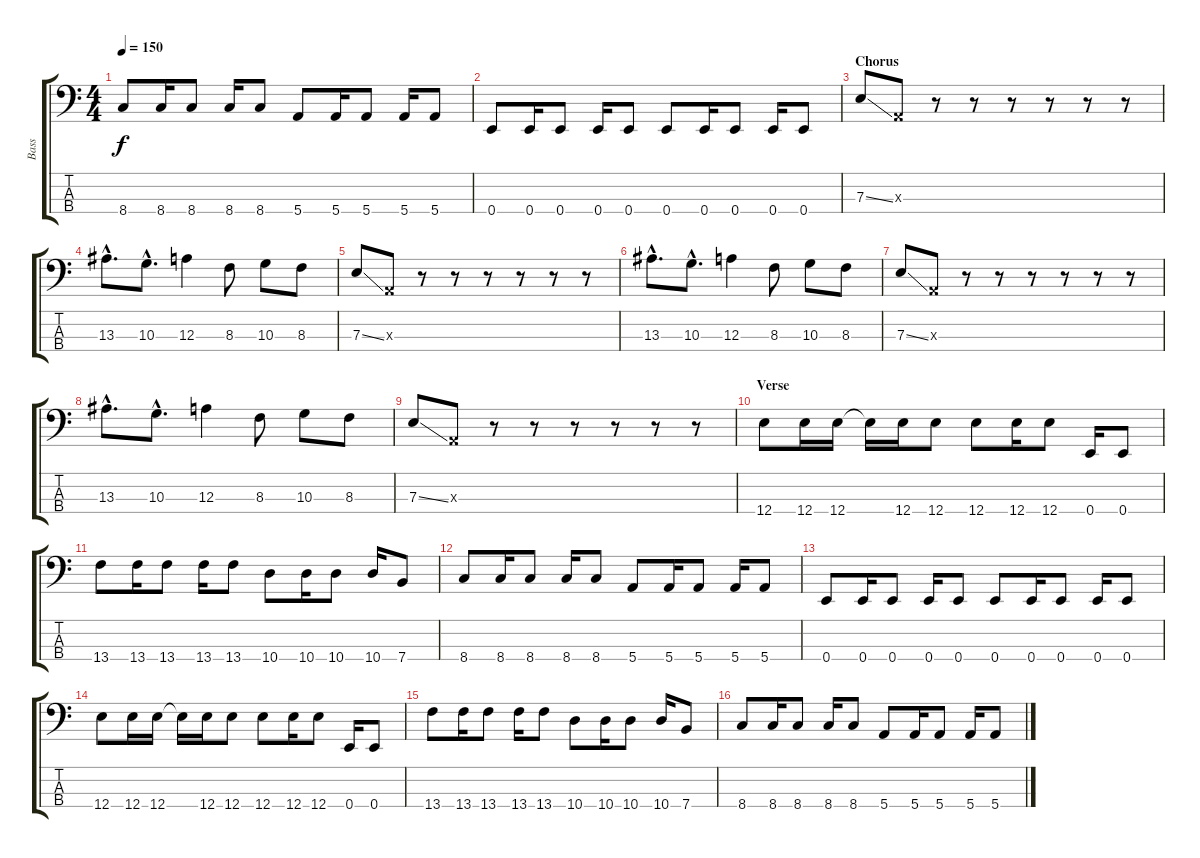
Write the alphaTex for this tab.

\track ("Bass" "Bass") {instrument electricbasspick}
\staff {score tabs}
\tuning (G2 D2 A1 E1) {hide}
\ts (4 4)
\tempo 150
\clef f4
\ks c
8.4.8{dy f} 8.4.16 8.4.8 8.4.16 8.4.8 5.4.8 5.4.16 5.4.8 5.4.16 5.4.8 |
0.4.8 0.4.16 0.4.8 0.4.16 0.4.8 0.4.8 0.4.16 0.4.8 0.4.16 0.4.8 |
\section ("" "Chorus")
7.3{ss}.8 0.3{x}.8 r.8 r.8 r.8 r.8 r.8 r.8 |
13.3{hac}.8{d} 10.3{hac}.8{d} 12.3.4 8.3.8 10.3.8 8.3.8 |
7.3{ss}.8 0.3{x}.8 r.8 r.8 r.8 r.8 r.8 r.8 |
13.3{hac}.8{d} 10.3{hac}.8{d} 12.3.4 8.3.8 10.3.8 8.3.8 |
7.3{ss}.8 0.3{x}.8 r.8 r.8 r.8 r.8 r.8 r.8 |
13.3{hac}.8{d} 10.3{hac}.8{d} 12.3.4 8.3.8 10.3.8 8.3.8 |
7.3{ss}.8 0.3{x}.8 r.8 r.8 r.8 r.8 r.8 r.8 |
\section ("" "Verse")
12.4.8 12.4.16 12.4.16 12.4{t}.16 12.4.16 12.4.8 12.4.8 12.4.16 12.4.8 0.4.16 0.4.8 |
13.4.8 13.4.16 13.4.8 13.4.16 13.4.8 10.4.8 10.4.16 10.4.8 10.4.16 7.4.8 |
8.4.8 8.4.16 8.4.8 8.4.16 8.4.8 5.4.8 5.4.16 5.4.8 5.4.16 5.4.8 |
0.4.8 0.4.16 0.4.8 0.4.16 0.4.8 0.4.8 0.4.16 0.4.8 0.4.16 0.4.8 |
12.4.8 12.4.16 12.4.16 12.4{t}.16 12.4.16 12.4.8 12.4.8 12.4.16 12.4.8 0.4.16 0.4.8 |
13.4.8 13.4.16 13.4.8 13.4.16 13.4.8 10.4.8 10.4.16 10.4.8 10.4.16 7.4.8 |
8.4.8 8.4.16 8.4.8 8.4.16 8.4.8 5.4.8 5.4.16 5.4.8 5.4.16 5.4.8
